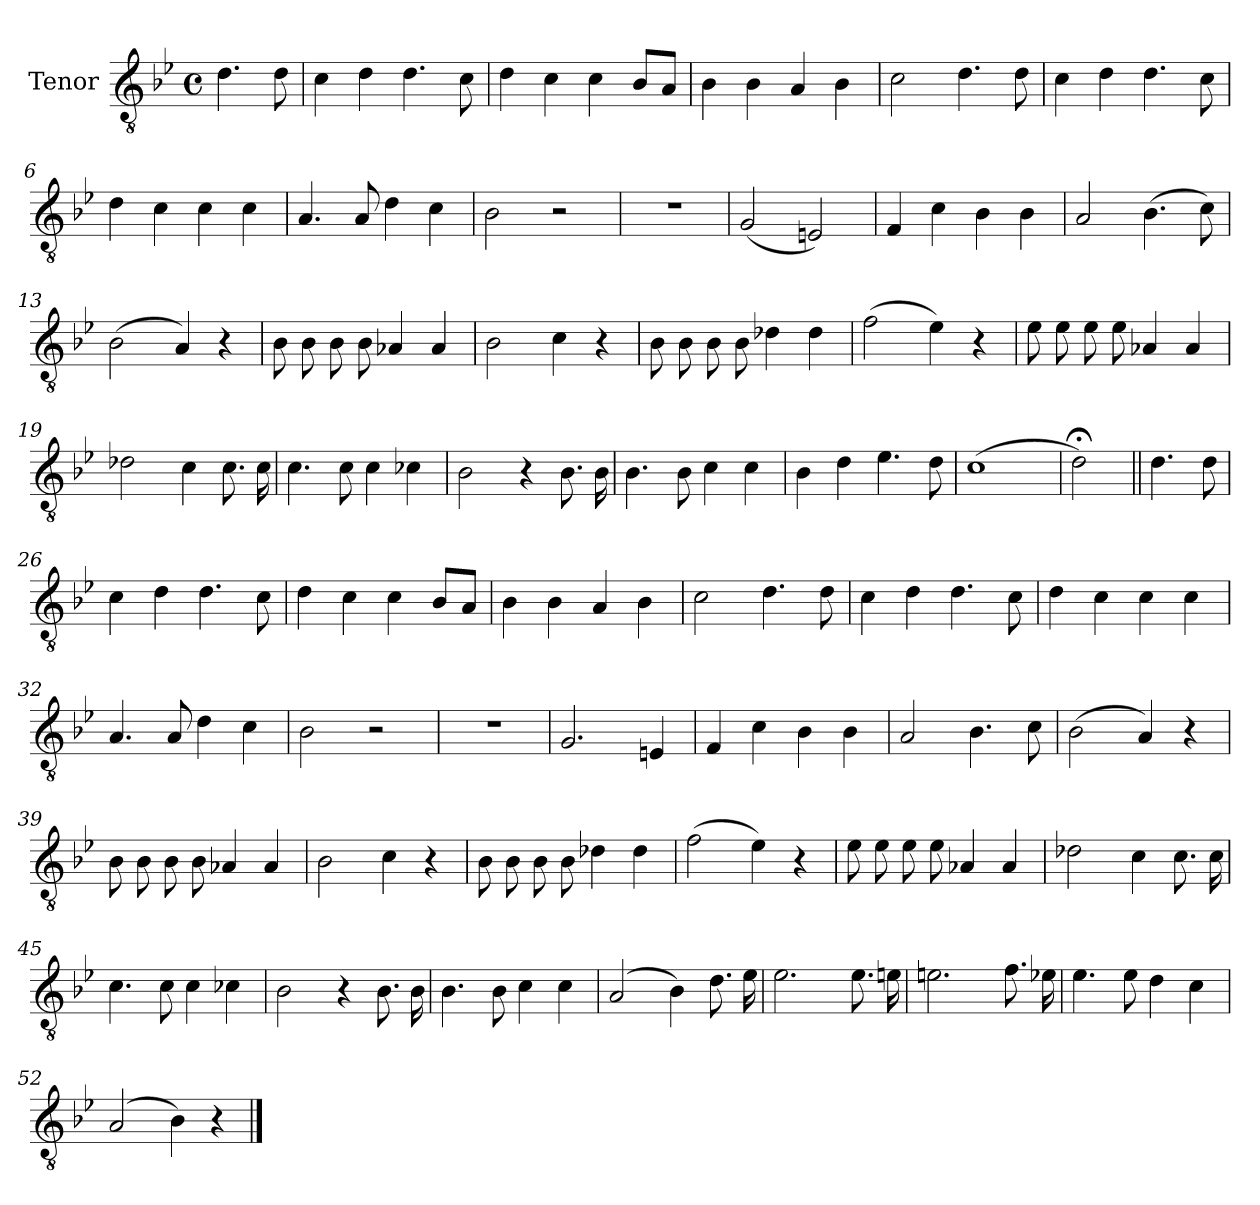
**kern
*part1
*staff1
*I"Tenor
*I'T
*clefGv2
*k[b-e-]
*M4/4
*met(c)
=
4.d\
8d\
=1
4c\
4d\
4.d\
8c\
=2
4d\
4c\
4c\
8B-/L
8A/J
=3
4B-\
4B-\
4A/
4B-\
=4
2c\
4.d\
8d\
=5
4c\
4d\
4.d\
8c\
=6
4d\
4c\
4c\
4c\
=7
4.A/
8A/
4d\
4c\
=8
2B-\
2r
=9
1r
=10
(2G/
2En/)
=11
4F/
4c\
4B-\
4B-\
=12
2A/
(4.B-\
8c\)
=13
(2B-\
4A/)
4r
=14
8B-\
8B-\
8B-\
8B-\
4A-X/
4A-/
=15
2B-\
4c\
4r
=16
8B-\
8B-\
8B-\
8B-\
4d-X\
4d-\
=17
(2f\
4e-\)
4r
=18
8e-\
8e-\
8e-\
8e-\
4A-X/
4A-/
=19
2d-X\
4c\
8.c\
16c\
=20
4.c\
8c\
4c\
4c-X\
=21
2B-\
4r
8.B-\
16B-\
=22
4.B-\
8B-\
4c\
4c\
=23
4B-\
4d\
4.e-\
8d\
=24
(1c
=25
2d;<\)
=||
4.d\
8d\
=26
4c\
4d\
4.d\
8c\
=27
4d\
4c\
4c\
8B-/L
8A/J
=28
4B-\
4B-\
4A/
4B-\
=29
2c\
4.d\
8d\
=30
4c\
4d\
4.d\
8c\
=31
4d\
4c\
4c\
4c\
=32
4.A/
8A/
4d\
4c\
=33
2B-\
2r
=34
1r
=35
2.G/
4En/
=36
4F/
4c\
4B-\
4B-\
=37
2A/
4.B-\
8c\
=38
(2B-\
4A/)
4r
=39
8B-\
8B-\
8B-\
8B-\
4A-X/
4A-/
=40
2B-\
4c\
4r
=41
8B-\
8B-\
8B-\
8B-\
4d-X\
4d-\
=42
(2f\
4e-\)
4r
=43
8e-\
8e-\
8e-\
8e-\
4A-X/
4A-/
=44
2d-X\
4c\
8.c\
16c\
=45
4.c\
8c\
4c\
4c-X\
=46
2B-\
4r
8.B-\
16B-\
=47
4.B-\
8B-\
4c\
4c\
=48
(2A/
4B-\)
8.d\
16e-\
=49
2.e-\
8.e-\
16en\
=50
2.en\
8.f\
16e-X\
=51
4.e-\
8e-\
4d\
4c\
=52
(2A/
4B-\)
4r
==
*-
